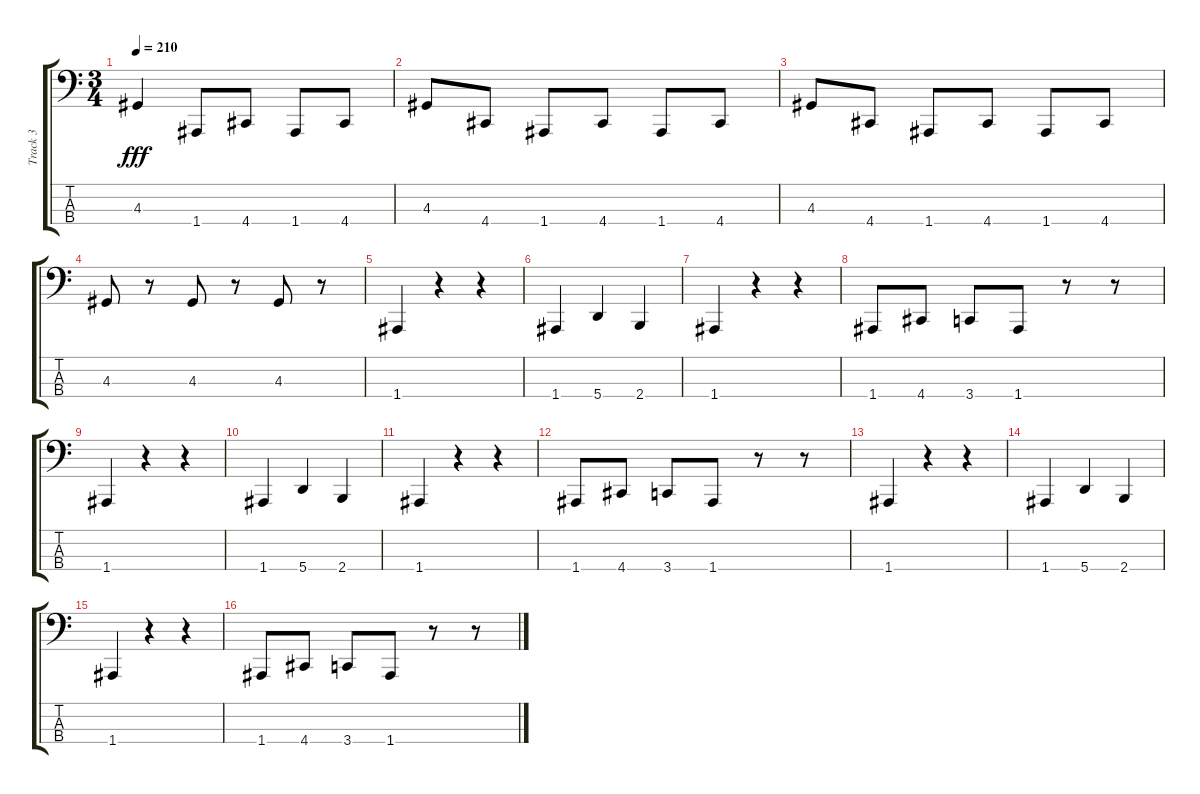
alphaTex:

\track ("Track 3" "Track 3") {instrument electricbassfinger}
\staff {score tabs}
\tuning (D2 A1 E1 A0) {hide}
\ts (3 4)
\tempo 210
\clef f4
\ks c
4.3.4{dy fff} 1.4.8 4.4.8 1.4.8 4.4.8 |
4.3.8 4.4.8 1.4.8 4.4.8 1.4.8 4.4.8 |
4.3.8 4.4.8 1.4.8 4.4.8 1.4.8 4.4.8 |
4.3.8 r.8 4.3.8 r.8 4.3.8 r.8 |
1.4.4 r.4 r.4 |
1.4.4 5.4.4 2.4.4 |
1.4.4 r.4 r.4 |
1.4.8 4.4.8 3.4.8 1.4.8 r.8 r.8 |
1.4.4 r.4 r.4 |
1.4.4 5.4.4 2.4.4 |
1.4.4 r.4 r.4 |
1.4.8 4.4.8 3.4.8 1.4.8 r.8 r.8 |
1.4.4 r.4 r.4 |
1.4.4 5.4.4 2.4.4 |
1.4.4 r.4 r.4 |
1.4.8 4.4.8 3.4.8 1.4.8 r.8 r.8
